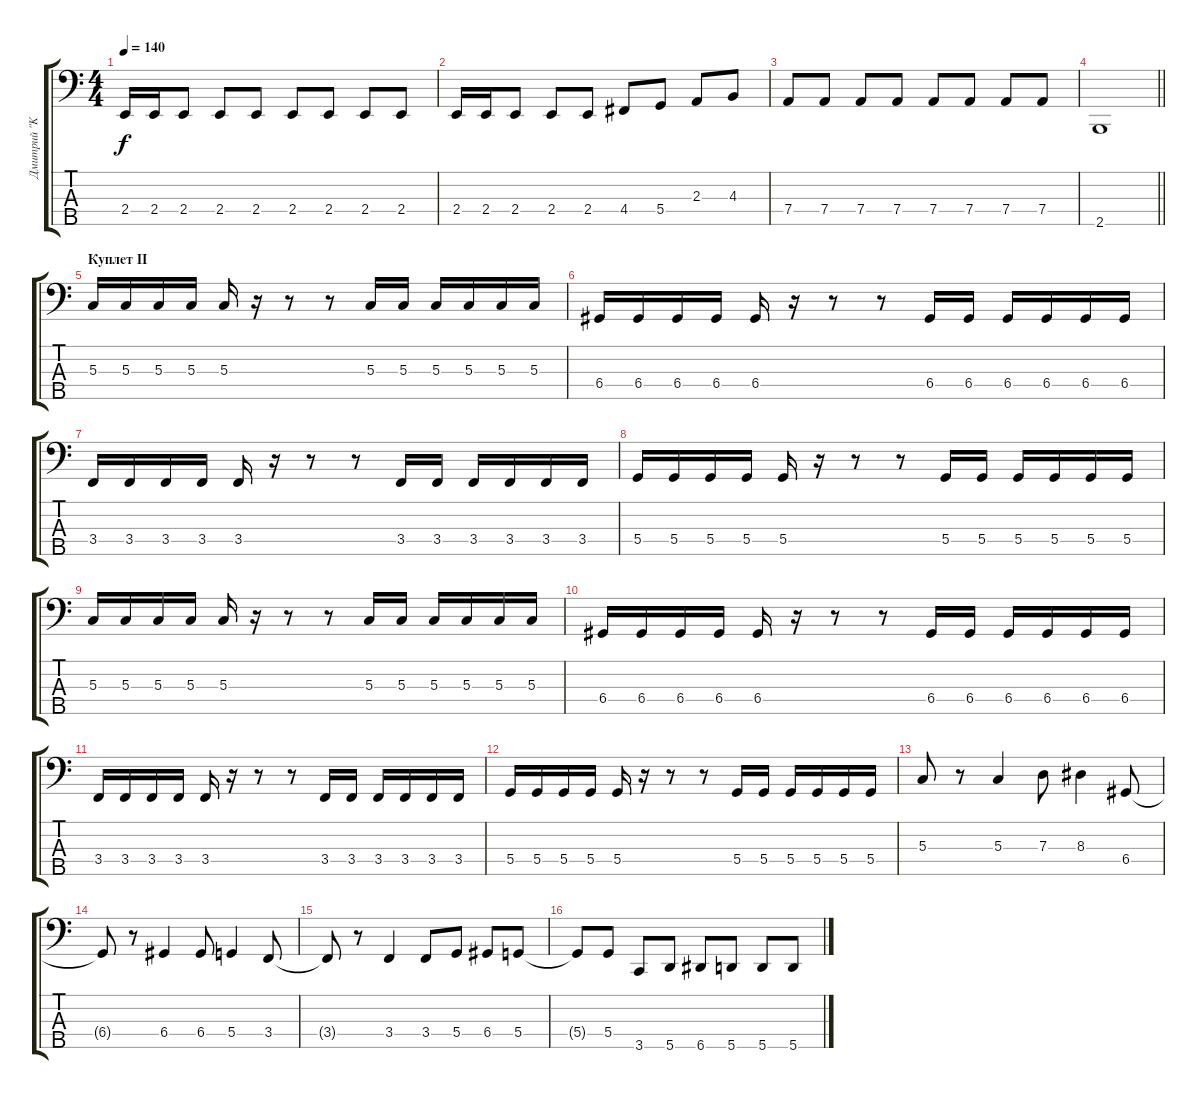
\track ("Дмитрий \"Kawazu\" Голяшев" "Дмитрий \"K") {instrument electricbassfinger}
\staff {score tabs}
\tuning (F2 C2 G1 D1 A0) {hide}
\ts (4 4)
\tempo 140
\clef f4
\ks c
2.4.16{dy f} 2.4.16 2.4.8 2.4.8 2.4.8 2.4.8 2.4.8 2.4.8 2.4.8 |
2.4.16 2.4.16 2.4.8 2.4.8 2.4.8 4.4.8 5.4.8 2.3.8 4.3.8 |
7.4.8 7.4.8 7.4.8 7.4.8 7.4.8 7.4.8 7.4.8 7.4.8 |
\barLineRight lightlight
2.5.1 |
\section ("" "Куплет II")
5.3.16 5.3.16 5.3.16 5.3.16 5.3.16 r.16 r.8 r.8 5.3.16 5.3.16 5.3.16 5.3.16 5.3.16 5.3.16 |
6.4.16 6.4.16 6.4.16 6.4.16 6.4.16 r.16 r.8 r.8 6.4.16 6.4.16 6.4.16 6.4.16 6.4.16 6.4.16 |
3.4.16 3.4.16 3.4.16 3.4.16 3.4.16 r.16 r.8 r.8 3.4.16 3.4.16 3.4.16 3.4.16 3.4.16 3.4.16 |
5.4.16 5.4.16 5.4.16 5.4.16 5.4.16 r.16 r.8 r.8 5.4.16 5.4.16 5.4.16 5.4.16 5.4.16 5.4.16 |
5.3.16 5.3.16 5.3.16 5.3.16 5.3.16 r.16 r.8 r.8 5.3.16 5.3.16 5.3.16 5.3.16 5.3.16 5.3.16 |
6.4.16 6.4.16 6.4.16 6.4.16 6.4.16 r.16 r.8 r.8 6.4.16 6.4.16 6.4.16 6.4.16 6.4.16 6.4.16 |
3.4.16 3.4.16 3.4.16 3.4.16 3.4.16 r.16 r.8 r.8 3.4.16 3.4.16 3.4.16 3.4.16 3.4.16 3.4.16 |
5.4.16 5.4.16 5.4.16 5.4.16 5.4.16 r.16 r.8 r.8 5.4.16 5.4.16 5.4.16 5.4.16 5.4.16 5.4.16 |
5.3.8 r.8 5.3.4 7.3.8 8.3.4 6.4.8 |
6.4{t}.8 r.8 6.4.4 6.4.8 5.4.4 3.4.8 |
3.4{t}.8 r.8 3.4.4 3.4.8 5.4.8 6.4.8 5.4.8 |
5.4{t}.8 5.4.8 3.5.8 5.5.8 6.5.8 5.5.8 5.5.8 5.5.8
